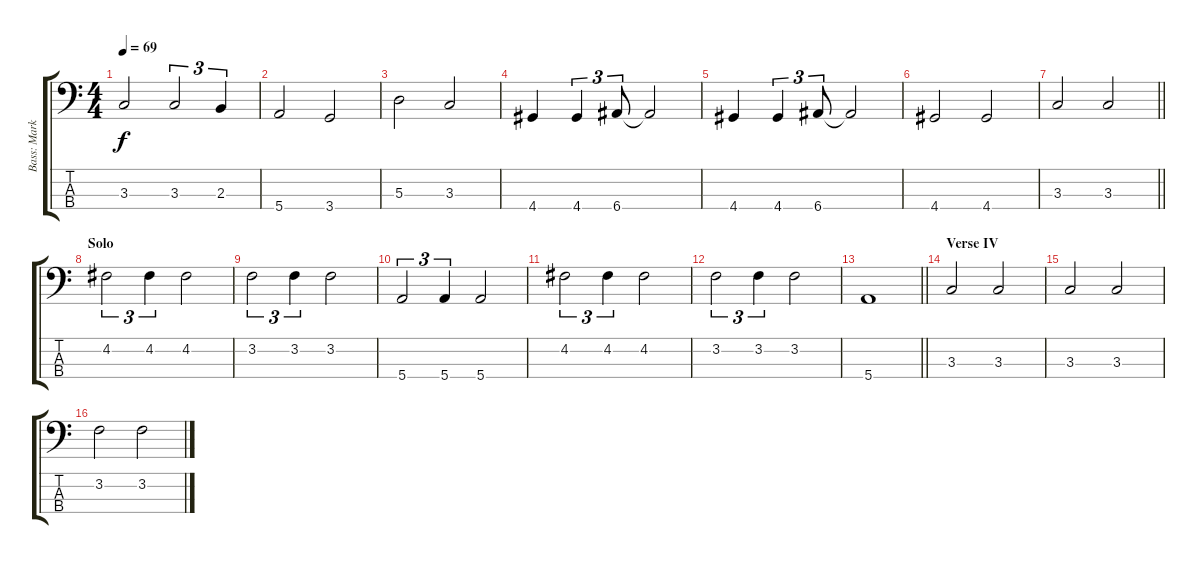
\track ("Bass: Mark" "Bass: Mark") {instrument electricbassfinger}
\staff {score tabs}
\tuning (G2 D2 A1 E1) {hide}
\ts (4 4)
\tempo 69
\clef f4
\ks c
3.3.2{dy f} 3.3.2{tu (3 2)} 2.3.4{tu (3 2)} |
5.4.2 3.4.2 |
5.3.2 3.3.2 |
4.4.4 4.4.4{tu (3 2)} 6.4.8{tu (3 2)} 6.4{t}.2 |
4.4.4 4.4.4{tu (3 2)} 6.4.8{tu (3 2)} 6.4{t}.2 |
4.4.2 4.4.2 |
\barLineRight lightlight
3.3.2 3.3.2 |
\section ("" "Solo")
4.2.2{tu (3 2)} 4.2.4{tu (3 2)} 4.2.2 |
3.2.2{tu (3 2)} 3.2.4{tu (3 2)} 3.2.2 |
5.4.2{tu (3 2)} 5.4.4{tu (3 2)} 5.4.2 |
4.2.2{tu (3 2)} 4.2.4{tu (3 2)} 4.2.2 |
3.2.2{tu (3 2)} 3.2.4{tu (3 2)} 3.2.2 |
\barLineRight lightlight
5.4.1 |
\section ("" "Verse IV")
3.3.2 3.3.2 |
3.3.2 3.3.2 |
3.2.2 3.2.2
